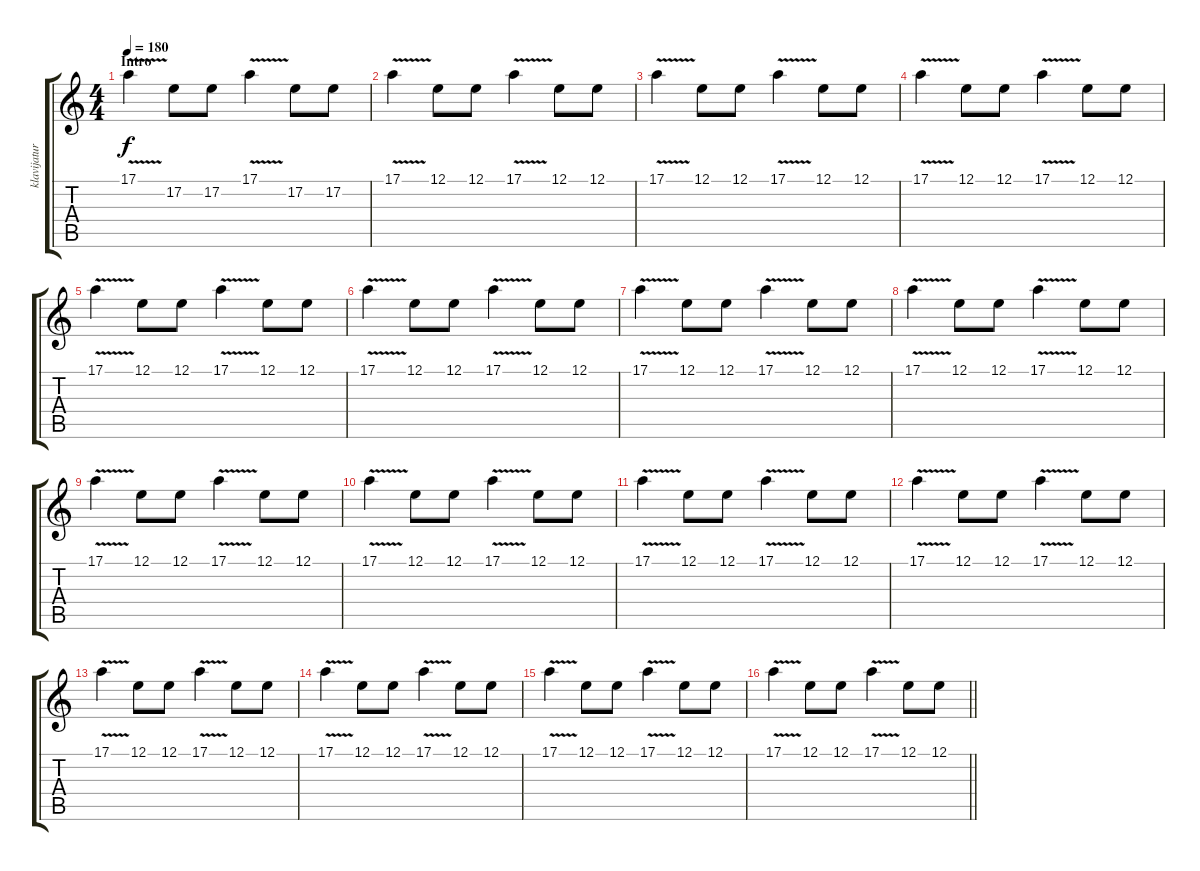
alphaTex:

\track ("klavijatura" "klavijatur") {instrument lead5charang}
\staff {score tabs}
\tuning (E4 B3 G3 D3 A2 E2) {hide}
\ts (4 4)
\section ("" "Intro")
\tempo 180
\clef g2
\ks c
17.1{v}.4{dy f instrument lead5charang} 17.2.8 17.2.8 17.1{v}.4 17.2.8 17.2.8 |
17.1{v}.4 12.1.8 12.1.8 17.1{v}.4 12.1.8 12.1.8 |
17.1{v}.4 12.1.8 12.1.8 17.1{v}.4 12.1.8 12.1.8 |
17.1{v}.4 12.1.8 12.1.8 17.1{v}.4 12.1.8 12.1.8 |
17.1{v}.4 12.1.8 12.1.8 17.1{v}.4 12.1.8 12.1.8 |
17.1{v}.4 12.1.8 12.1.8 17.1{v}.4 12.1.8 12.1.8 |
17.1{v}.4 12.1.8 12.1.8 17.1{v}.4 12.1.8 12.1.8 |
17.1{v}.4 12.1.8 12.1.8 17.1{v}.4 12.1.8 12.1.8 |
17.1{v}.4 12.1.8 12.1.8 17.1{v}.4 12.1.8 12.1.8 |
17.1{v}.4 12.1.8 12.1.8 17.1{v}.4 12.1.8 12.1.8 |
17.1{v}.4 12.1.8 12.1.8 17.1{v}.4 12.1.8 12.1.8 |
17.1{v}.4 12.1.8 12.1.8 17.1{v}.4 12.1.8 12.1.8 |
17.1{v}.4 12.1.8 12.1.8 17.1{v}.4 12.1.8 12.1.8 |
17.1{v}.4 12.1.8 12.1.8 17.1{v}.4 12.1.8 12.1.8 |
17.1{v}.4 12.1.8 12.1.8 17.1{v}.4 12.1.8 12.1.8 |
\barLineRight lightlight
17.1{v}.4 12.1.8 12.1.8 17.1{v}.4 12.1.8 12.1.8
